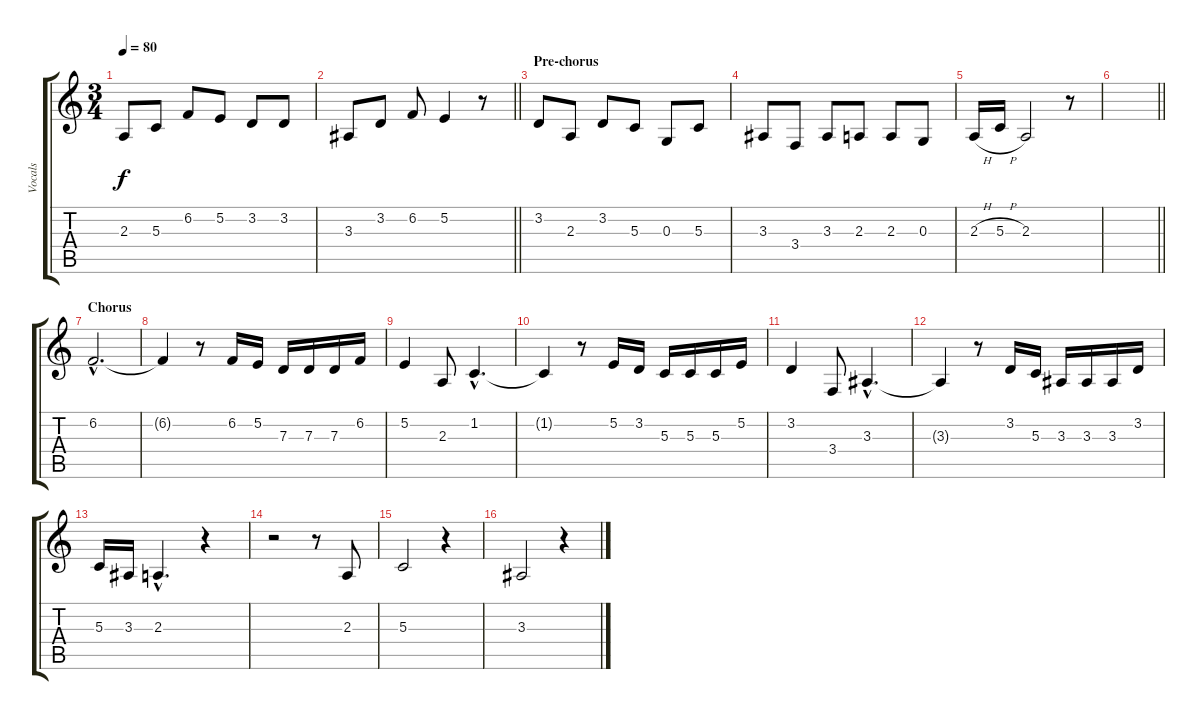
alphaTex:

\track ("Vocals" "Vocals") {instrument clarinet}
\staff {score tabs}
\tuning (E4 B3 G3 D3 A2 E2) {hide}
\ts (3 4)
\tempo 80
\clef g2
\ks c
2.3.8{dy f} 5.3.8 6.2.8 5.2.8 3.2.8 3.2.8 |
\barLineRight lightlight
3.3.8 3.2.8 6.2.8 5.2.4 r.8 |
\section ("" "Pre-chorus")
3.2.8 2.3.8 3.2.8 5.3.8 0.3.8 5.3.8 |
3.3.8 3.4.8 3.3.8 2.3.8 2.3.8 0.3.8 |
2.3{h}.16 5.3{h}.16 2.3.2 r.8 |
\barLineRight lightlight
|
\section ("" "Chorus")
6.2{hac}.2{d} |
6.2{t}.4 r.8 6.2.16 5.2.16 7.3.16 7.3.16 7.3.16 6.2.16 |
5.2.4 2.3.8 1.2{hac}.4{d} |
1.2{t}.4 r.8 5.2.16 3.2.16 5.3.16 5.3.16 5.3.16 5.2.16 |
3.2.4 3.4.8 3.3{hac}.4{d} |
3.3{t}.4 r.8 3.2.16 5.3.16 3.3.16 3.3.16 3.3.16 3.2.16 |
5.3.16 3.3.16 2.3{hac}.4{d} r.4 |
r.2 r.8 2.3.8 |
5.3.2 r.4 |
3.3.2 r.4
